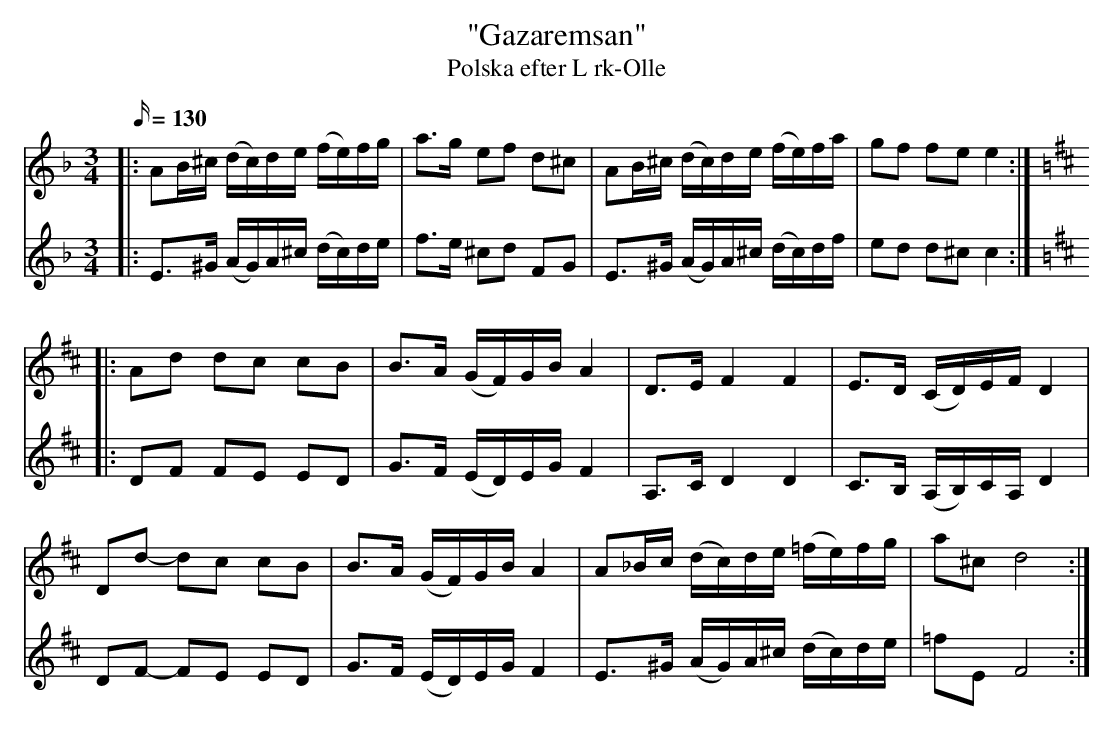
X:1
T: "Gazaremsan"
T: Polska efter L rk-Olle
M: 3/4
L: 1/16
Q: 130
K: Dm
V: 1
|: A2B^c (dc)de (fe)fg | a3g e2f2 d2^c2 | A2B^c (dc)de (fe)fa | g2f2 f2e2 e4 :|
K: D
|: A2d2 d2c2 c2B2 | B3A (GF)GB A4 | D3E F4 F4 | E3D (CD)EF D4 |
D2d2- d2c2 c2B2 | B3A (GF)GB A4 | A2_Bc (dc)de (=fe)fg | a2^c2 d8 :|
V: 2
|: E3^G (AG)A^c (dc)de | f3e ^c2d2 F2G2 | E3^G (AG)A^c (dc)df | e2d2 d2^c2 c4 :|
K: D
|: D2F2 F2E2 E2D2 | G3F (ED)EG F4 | A,3C D4 D4 | C3B, (A,B,)CA, D4 |
D2F2- F2E2 E2D2 | G3F (ED)EG F4 | E3^G (AG)A^c (dc)de | =f2E2 F8 :|
